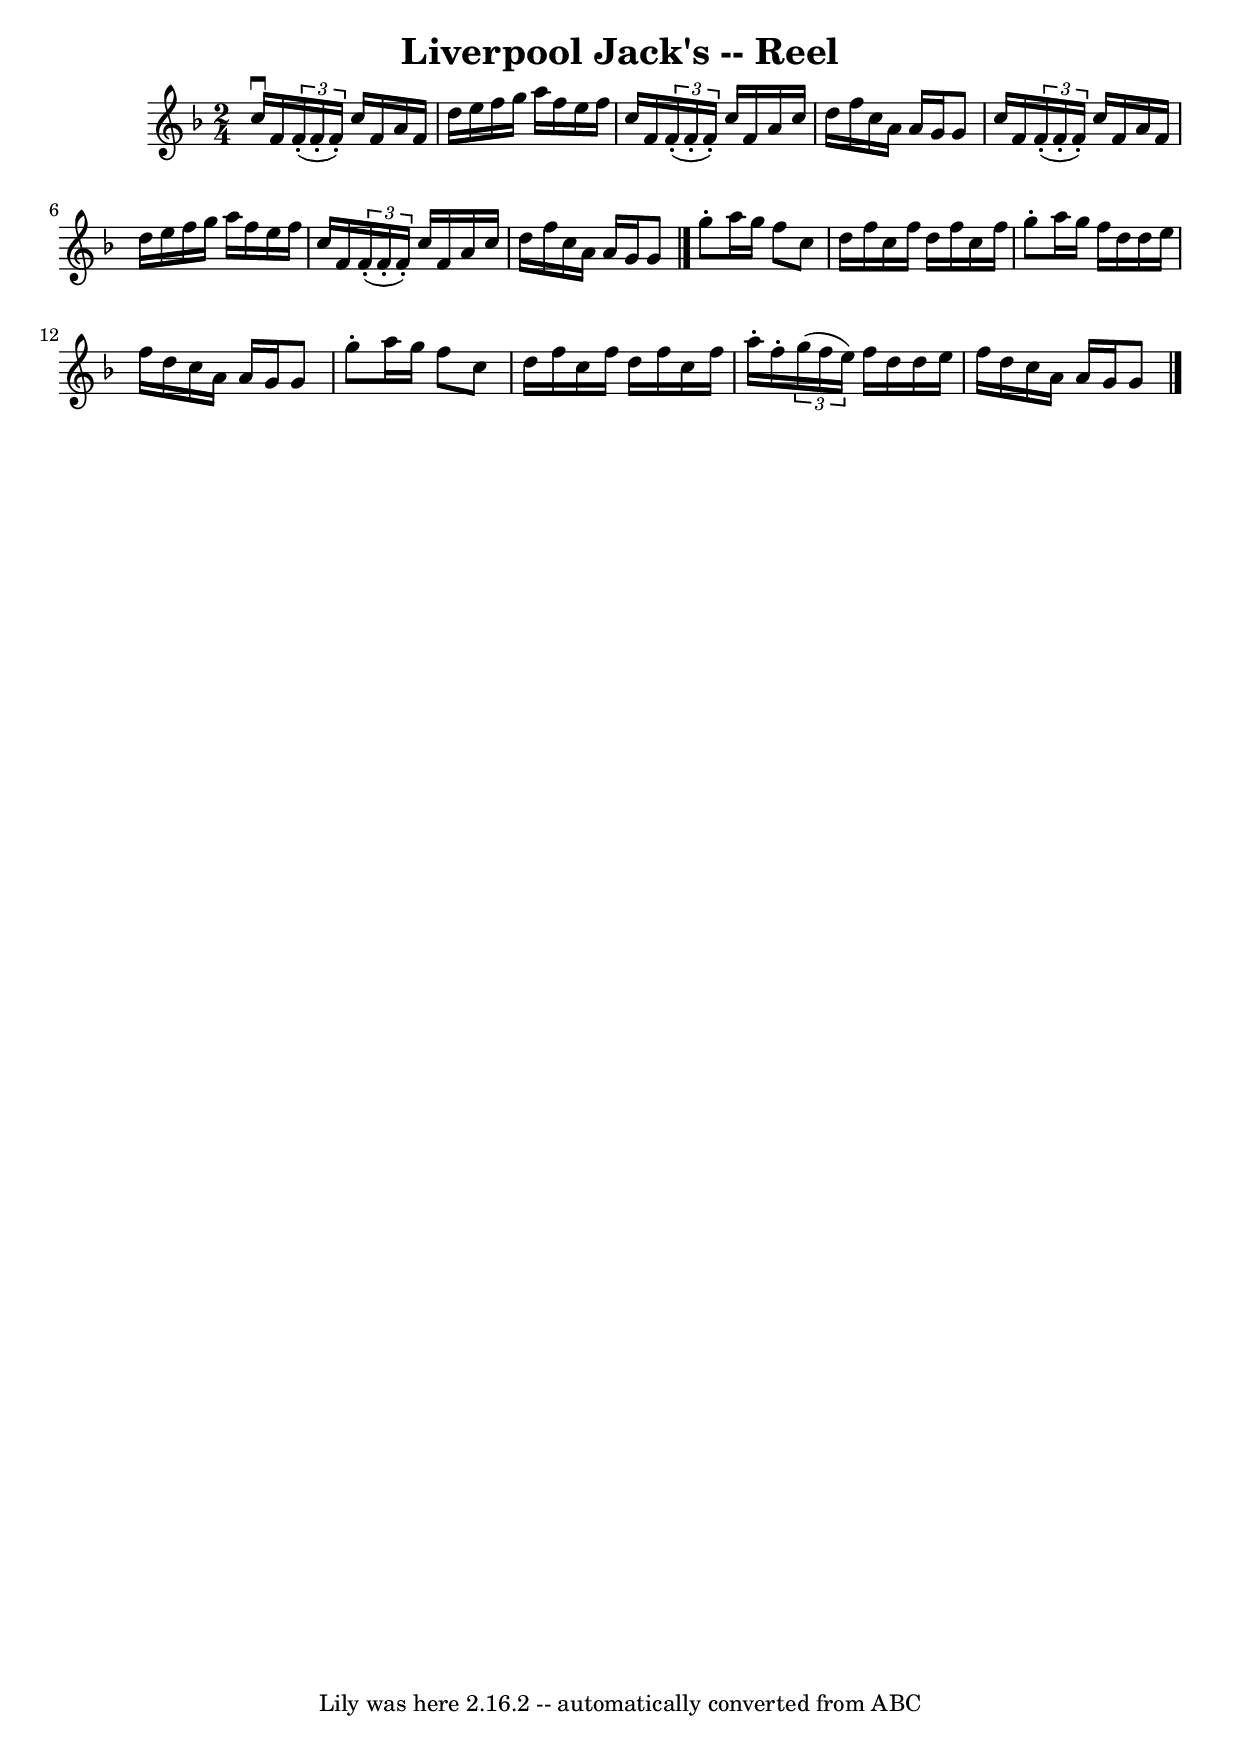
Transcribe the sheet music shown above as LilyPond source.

\version "2.16.2"
\include "Mammoth.ily"
\header {
  %% book = "Ryan's Mammoth Collection"
  crossRefNumber = "1"
  footnotes = "\\\\160"
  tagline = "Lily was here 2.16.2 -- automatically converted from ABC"
  title = "Liverpool Jack's -- Reel"

}
voicedefault =  {


  \time 2/4 
  \key f \major
  c''16^\downbow f'16    \times 2/3 { f'16 (-.   
				      f'16-. f'16-.) 
				    } c''16 f'16 a'16 f'16    |
  d''16    
  e''16 f''16 g''16 a''16 f''16 e''16 f''16    |
  c''16 
  f'16    \times 2/3 { f'16 (-. f'16-. f'16-.) 
		     } c''16 f'16    
  a'16 c''16    |
  d''16 f''16 c''16 a'16 a'16 g'16    
  g'8    |
  c''16 f'16    \times 2/3 { f'16 (-. f'16-. f'16 
			-.) 
			   } c''16 f'16 a'16 f'16    |
  d''16 e''16 f''16   
  g''16 a''16 f''16 e''16 f''16    |
  c''16 f'16    
  \times 2/3 { f'16 (-. f'16-. f'16-.) 
	     } c''16 f'16 a'16    
  c''16    |
  d''16 f''16 c''16 a'16 a'16 g'16 g'8    
  \bar "|." g''8-. a''16 g''16 f''8 c''8    |
  d''16    
  f''16 c''16 f''16 d''16 f''16 c''16 f''16    |
  g''8-. a''16 g''16 f''16 d''16 d''16 e''16    |
  f''16    
  d''16 c''16 a'16 a'16 g'16 g'8    |
  g''8-. a''16   
  g''16 f''8 c''8    |
  d''16 f''16 c''16 f''16 d''16  
  f''16 c''16 f''16    |
  a''16-. f''16-.   \times 2/3 {   
    g''16 (f''16 e''16) 
  } f''16 d''16 d''16 e''16    |
  
  f''16 d''16 c''16 a'16 a'16 g'16 g'8    \bar "|."   

}

\score{
  <<

    \context Staff="default"
    {
      \voicedefault 
      
    }

  >>
  \layout {
    
  }
  \midi {
  }

}
